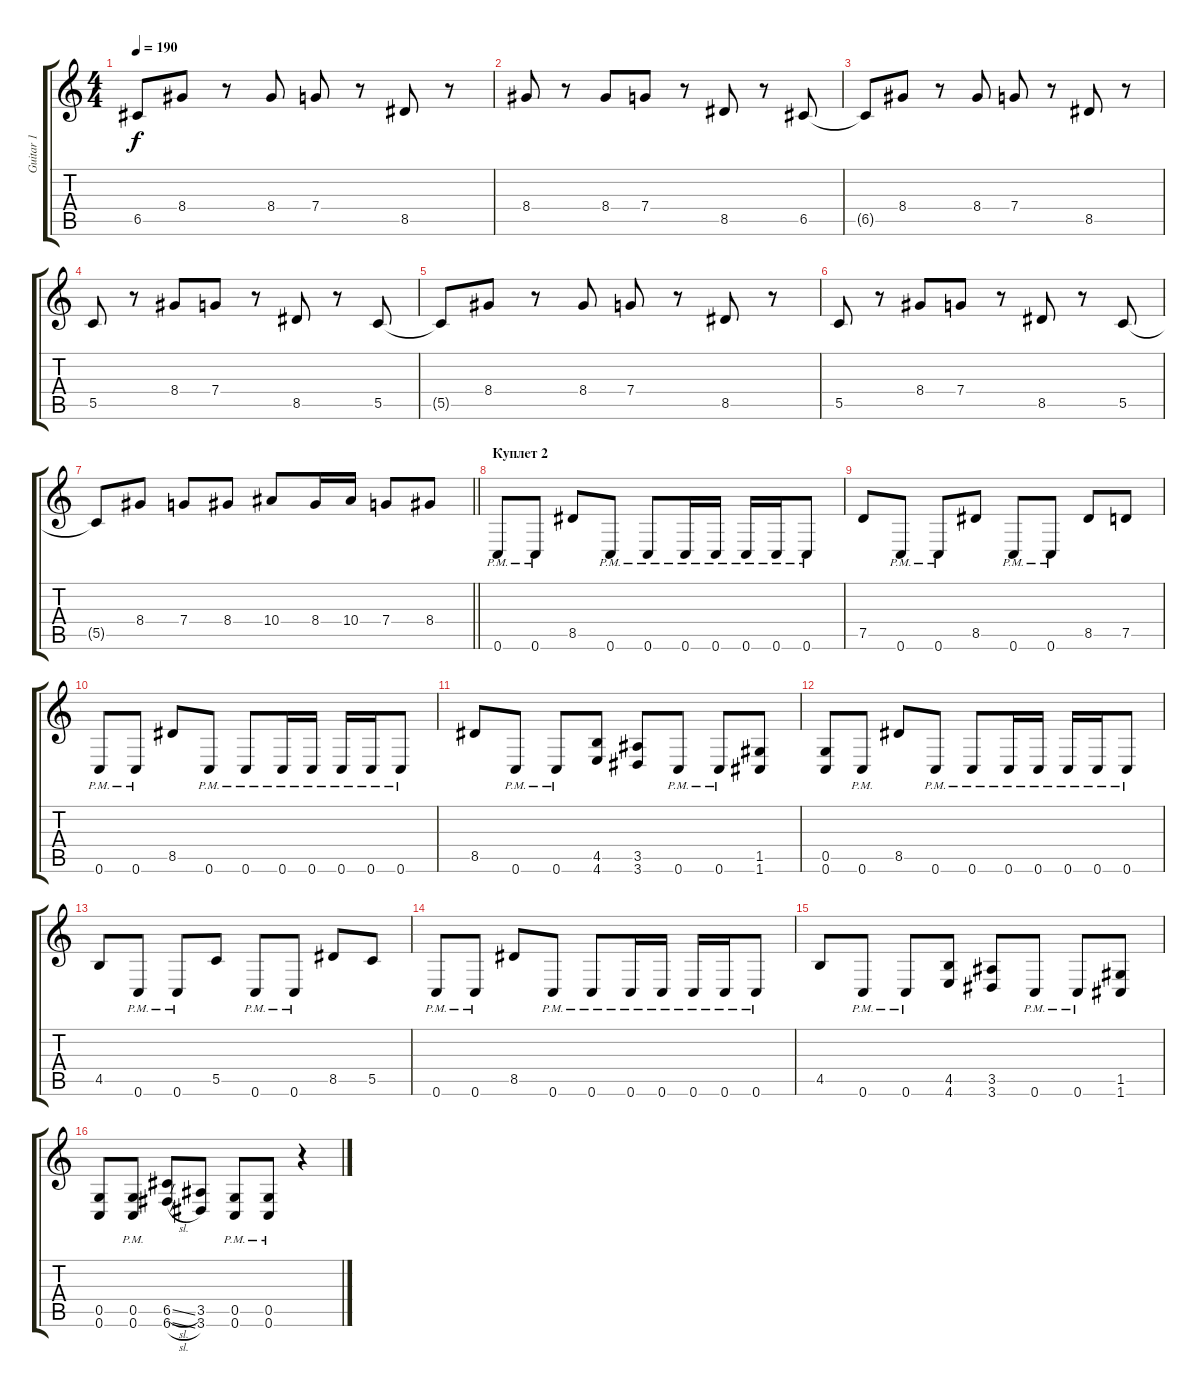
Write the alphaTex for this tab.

\track ("Guitar 1" "Guitar 1") {instrument distortionguitar}
\staff {score tabs}
\tuning (D4 A3 F3 C3 G2 C2) {hide}
\ts (4 4)
\tempo 190
\clef g2
\ks c
6.5{t}.8{dy f} 8.4.8 r.8 8.4.8 7.4.8 r.8 8.5.8 r.8 |
8.4.8 r.8 8.4.8 7.4.8 r.8 8.5.8 r.8 6.5.8 |
6.5{t}.8 8.4.8 r.8 8.4.8 7.4.8 r.8 8.5.8 r.8 |
5.5.8 r.8 8.4.8 7.4.8 r.8 8.5.8 r.8 5.5.8 |
5.5{t}.8 8.4.8 r.8 8.4.8 7.4.8 r.8 8.5.8 r.8 |
5.5.8 r.8 8.4.8 7.4.8 r.8 8.5.8 r.8 5.5.8 |
\barLineRight lightlight
5.5{t}.8 8.4.8 7.4.8 8.4.8 10.4.8 8.4.16 10.4.16 7.4.8 8.4.8 |
\section ("" "Куплет 2")
0.6{pm}.8 0.6{pm}.8 8.5.8 0.6{pm}.8 0.6{pm}.8 0.6{pm}.16 0.6{pm}.16 0.6{pm}.16 0.6{pm}.16 0.6{pm}.8 |
7.5.8 0.6{pm}.8 0.6{pm}.8 8.5.8 0.6{pm}.8 0.6{pm}.8 8.5.8 7.5.8 |
0.6{pm}.8 0.6{pm}.8 8.5.8 0.6{pm}.8 0.6{pm}.8 0.6{pm}.16 0.6{pm}.16 0.6{pm}.16 0.6{pm}.16 0.6{pm}.8 |
8.5.8 0.6{pm}.8 0.6{pm}.8 (4.5 4.6).8 (3.5 3.6).8 0.6{pm}.8 0.6{pm}.8 (1.5 1.6).8 |
(0.5 0.6).8 0.6{pm}.8 8.5.8 0.6{pm}.8 0.6{pm}.8 0.6{pm}.16 0.6{pm}.16 0.6{pm}.16 0.6{pm}.16 0.6{pm}.8 |
4.5.8 0.6{pm}.8 0.6{pm}.8 5.5.8 0.6{pm}.8 0.6{pm}.8 8.5.8 5.5.8 |
0.6{pm}.8 0.6{pm}.8 8.5.8 0.6{pm}.8 0.6{pm}.8 0.6{pm}.16 0.6{pm}.16 0.6{pm}.16 0.6{pm}.16 0.6{pm}.8 |
4.5.8 0.6{pm}.8 0.6{pm}.8 (4.5 4.6).8 (3.5 3.6).8 0.6{pm}.8 0.6{pm}.8 (1.5 1.6).8 |
(0.5 0.6).8 (0.5{pm} 0.6{pm}).8 (6.5{sl} 6.6{sl}).8 (3.5 3.6).8 (0.5{pm} 0.6{pm}).8 (0.5{pm} 0.6{pm}).8 r.4
